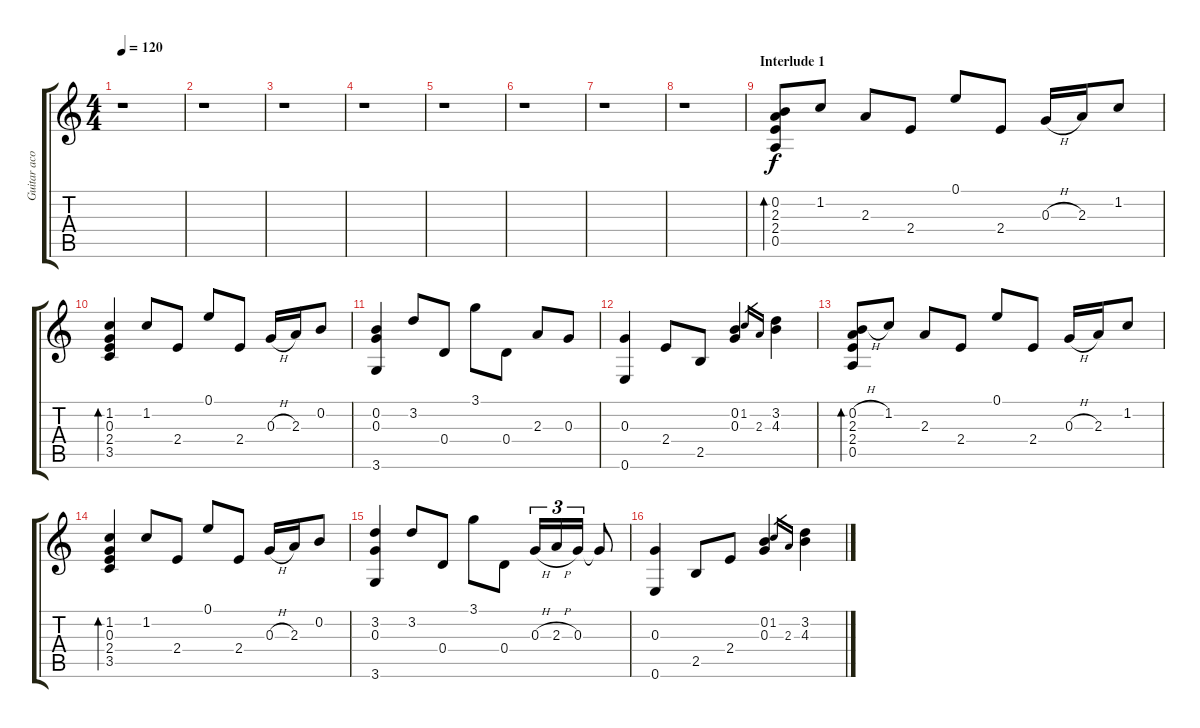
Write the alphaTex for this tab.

\track ("Guitar acoustic 1" "Guitar aco") {instrument acousticguitarsteel}
\staff {score tabs}
\tuning (E4 B3 G3 D3 A2 E2) {hide}
\ts (4 4)
\tempo 120
\clef g2
\ks c
r.1{dy f} |
r.1 |
r.1 |
r.1 |
r.1 |
r.1 |
r.1 |
r.1 |
\section ("" "Interlude 1")
(0.2 2.3 2.4 0.5).8{bd 120} 1.2.8 2.3.8 2.4.8 0.1.8 2.4.8 0.3{h}.16 2.3.16 1.2.8 |
(1.2 0.3 2.4 3.5).4{bd 120} 1.2.8 2.4.8 0.1.8 2.4.8 0.3{h}.16 2.3.16 0.2.8 |
(0.2 0.3 3.6).4 3.2.8 0.4.8 3.1.8 0.4.8 2.3.8 0.3.8 |
(0.3 0.6).4 2.4.8 2.5.8 (0.2 0.3).4 1.2.16{gr} 2.3.16{gr} (3.2 4.3).4 |
(0.2{h} 2.3 2.4 0.5).8{bd 120} 1.2.8 2.3.8 2.4.8 0.1.8 2.4.8 0.3{h}.16 2.3.16 1.2.8 |
(1.2 0.3 2.4 3.5).4{bd 120} 1.2.8 2.4.8 0.1.8 2.4.8 0.3{h}.16 2.3.16 0.2.8 |
(3.2 0.3 3.6).4 3.2.8 0.4.8 3.1.8 0.4.8 0.3{h}.16{tu (3 2)} 2.3{h}.16{tu (3 2)} 0.3.16{tu (3 2)} 0.3{t}.8 |
(0.3 0.6).4 2.5.8 2.4.8 (0.2 0.3).4 1.2.16{gr} 2.3.16{gr} (3.2 4.3).4
